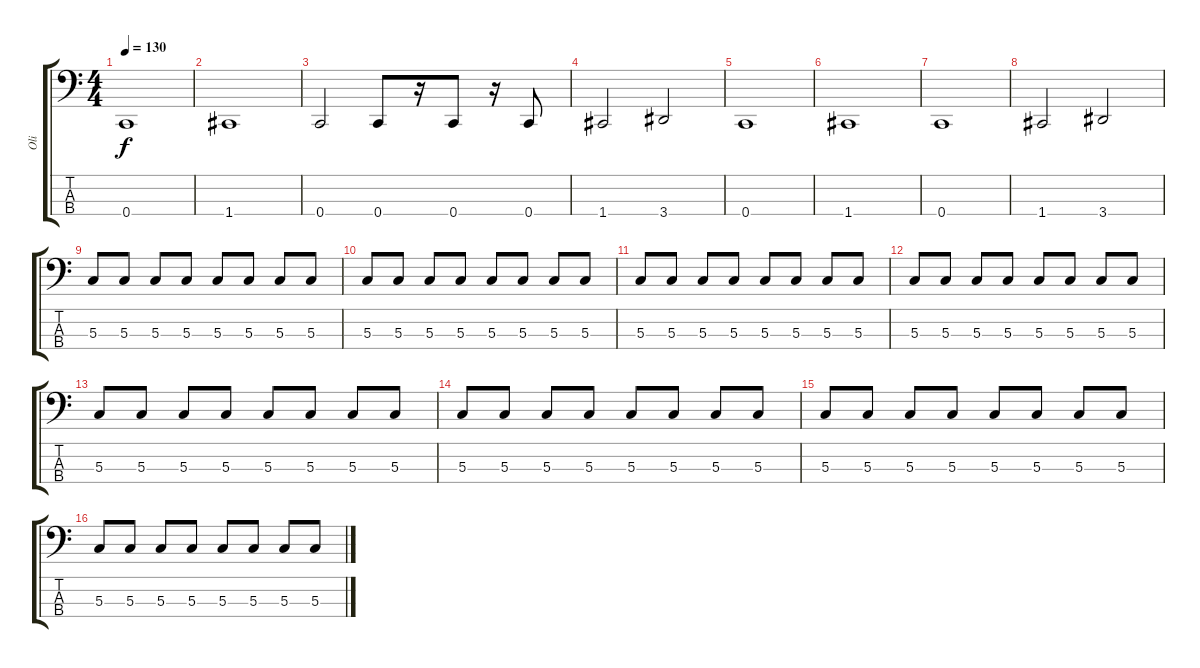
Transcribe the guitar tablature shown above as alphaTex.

\track ("Oli" "Oli") {instrument electricbassfinger}
\staff {score tabs}
\tuning (F2 C2 G1 C1) {hide}
\ts (4 4)
\tempo 130
\clef f4
\ks c
0.4.1{dy f} |
1.4.1 |
0.4.2 0.4.8 r.16 0.4.8 r.16 0.4.8 |
1.4.2 3.4.2 |
0.4.1 |
1.4.1 |
0.4.1 |
1.4.2 3.4.2 |
5.3.8 5.3.8 5.3.8 5.3.8 5.3.8 5.3.8 5.3.8 5.3.8 |
5.3.8 5.3.8 5.3.8 5.3.8 5.3.8 5.3.8 5.3.8 5.3.8 |
5.3.8 5.3.8 5.3.8 5.3.8 5.3.8 5.3.8 5.3.8 5.3.8 |
5.3.8 5.3.8 5.3.8 5.3.8 5.3.8 5.3.8 5.3.8 5.3.8 |
5.3.8 5.3.8 5.3.8 5.3.8 5.3.8 5.3.8 5.3.8 5.3.8 |
5.3.8 5.3.8 5.3.8 5.3.8 5.3.8 5.3.8 5.3.8 5.3.8 |
5.3.8 5.3.8 5.3.8 5.3.8 5.3.8 5.3.8 5.3.8 5.3.8 |
5.3.8 5.3.8 5.3.8 5.3.8 5.3.8 5.3.8 5.3.8 5.3.8
